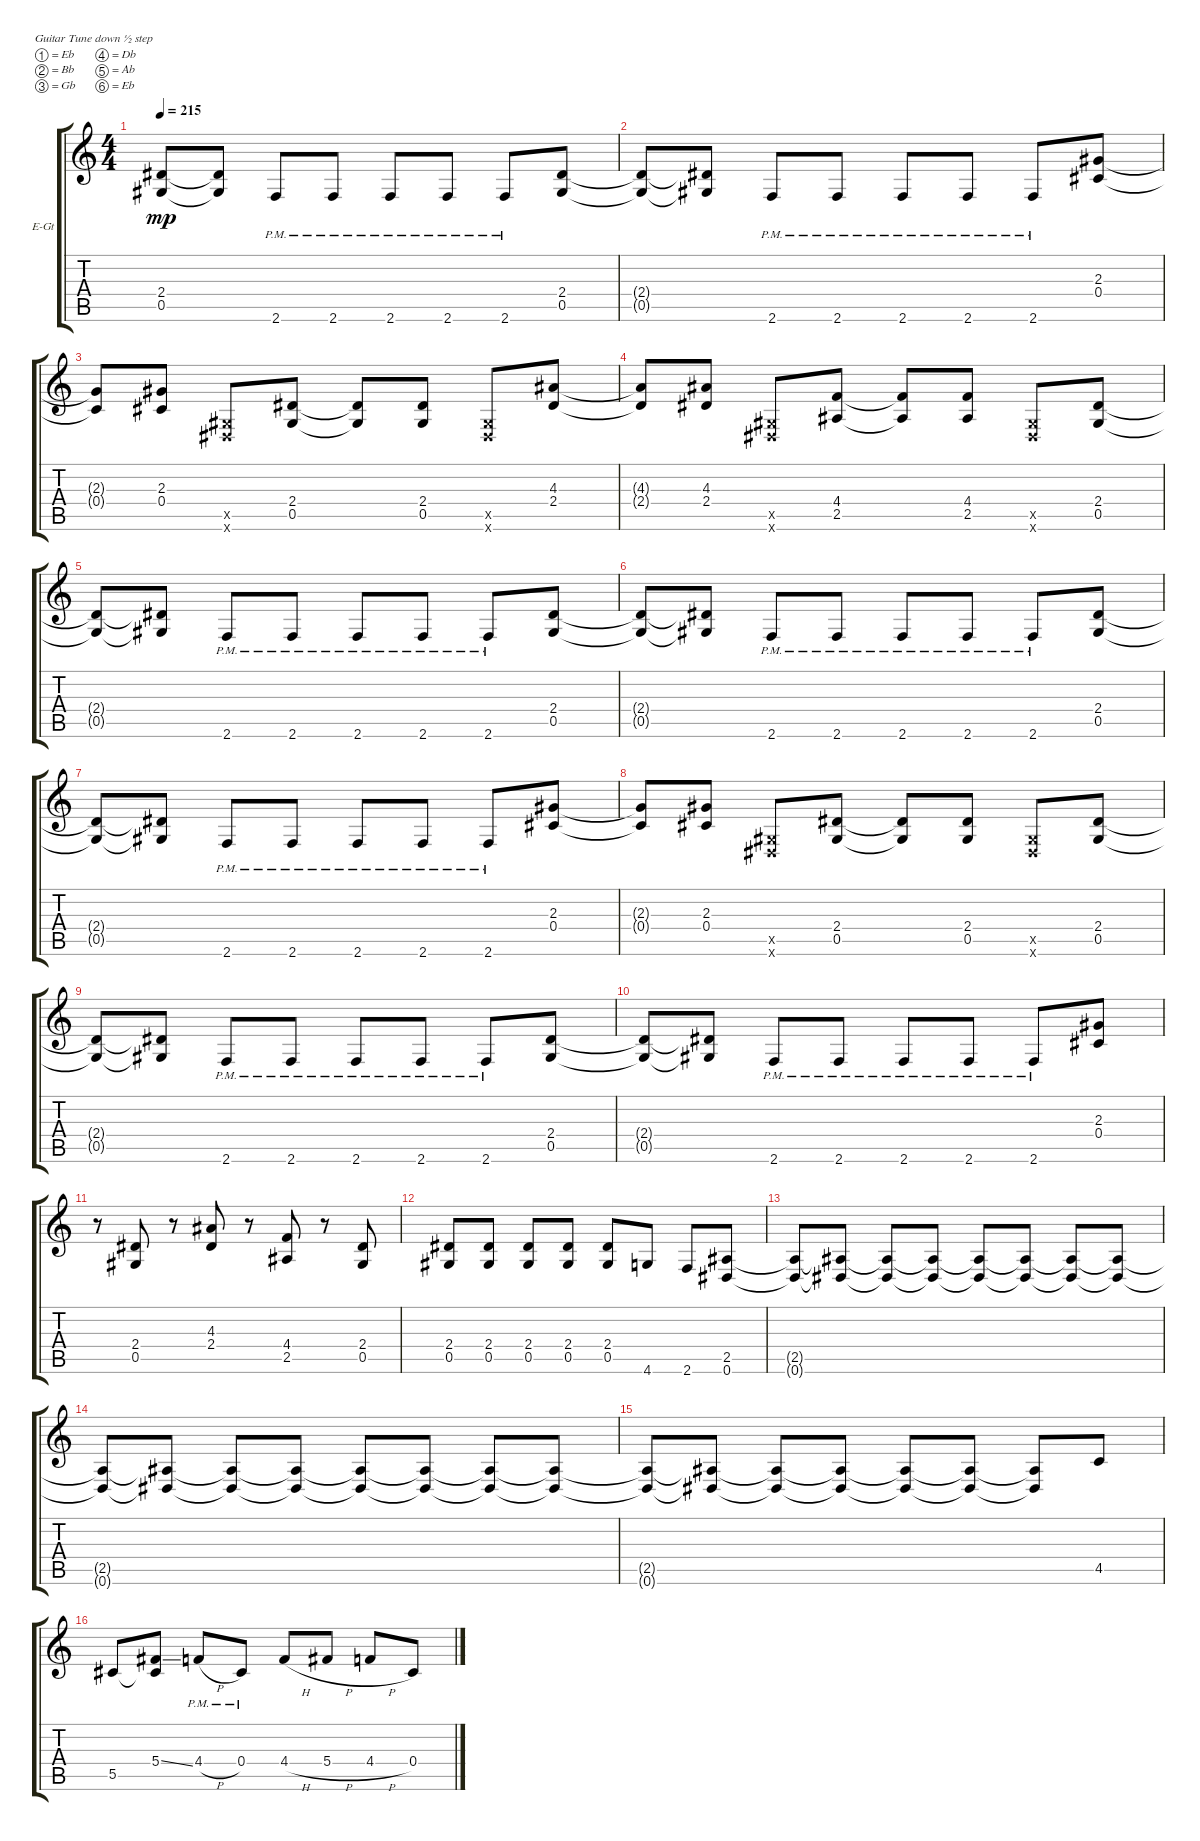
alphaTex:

\bracketExtendMode groupsimilarinstruments
\firstSystemTrackNameOrientation horizontal
\otherSystemsTrackNameOrientation horizontal
\track ("right" "E-Gt") {instrument distortionguitar}
\staff {score tabs}
\tuning (Eb4 Bb3 Gb3 Db3 Ab2 Eb2)
\ts (4 4)
\tempo 215
\clef g2
\ks c
(2.4{t} 0.5{t}).8{dy mp} (2.4{t} 0.5{t}).8 2.6{pm}.8 2.6{pm}.8 2.6{pm}.8 2.6{pm}.8 2.6{pm}.8 (0.5 2.4).8 |
(0.5{t} 2.4{t}).8 (0.5{t} 2.4{t}).8 2.6{pm}.8 2.6{pm}.8 2.6{pm}.8 2.6{pm}.8 2.6{pm}.8 (0.4 2.3).8 |
(0.4{t} 2.3{t}).8 (2.3 0.4).8 (0.5{x} 0.6{x}).8 (0.5 2.4).8 (2.4{t} 0.5{t}).8 (0.5 2.4).8 (0.6{x} 0.5{x}).8 (2.4 4.3).8 |
(2.4{t} 4.3{t}).8 (4.3 2.4).8 (0.6{x} 0.5{x}).8 (4.4 2.5).8 (2.5{t} 4.4{t}).8 (4.4 2.5).8 (0.6{x} 0.5{x}).8 (0.5 2.4).8 |
(0.5{t} 2.4{t}).8 (0.5{t} 2.4{t}).8 2.6{pm}.8 2.6{pm}.8 2.6{pm}.8 2.6{pm}.8 2.6{pm}.8 (2.4 0.5).8 |
(0.5{t} 2.4{t}).8 (0.5{t} 2.4{t}).8 2.6{pm}.8 2.6{pm}.8 2.6{pm}.8 2.6{pm}.8 2.6{pm}.8 (0.5 2.4).8 |
(0.5{t} 2.4{t}).8 (0.5{t} 2.4{t}).8 2.6{pm}.8 2.6{pm}.8 2.6{pm}.8 2.6{pm}.8 2.6{pm}.8 (2.3 0.4).8 |
(0.4{t} 2.3{t}).8 (2.3 0.4).8 (0.5{x} 0.6{x}).8 (0.5 2.4).8 (2.4{t} 0.5{t}).8 (0.5 2.4).8 (0.6{x} 0.5{x}).8 (0.5 2.4).8 |
(2.4{t} 0.5{t}).8 (2.4{t} 0.5{t}).8 2.6{pm}.8 2.6{pm}.8 2.6{pm}.8 2.6{pm}.8 2.6{pm}.8 (0.5 2.4).8 |
(0.5{t} 2.4{t}).8 (0.5{t} 2.4{t}).8 2.6{pm}.8 2.6{pm}.8 2.6{pm}.8 2.6{pm}.8 2.6{pm}.8 (0.4 2.3).8 |
r.8 (0.5 2.4).8 r.8 (4.3 2.4).8 r.8 (4.4 2.5).8 r.8 (0.5 2.4).8 |
(0.5 2.4).8 (0.5 2.4).8 (0.5 2.4).8 (0.5 2.4).8 (0.5 2.4).8 4.6.8 2.6.8 (0.6 2.5).8 |
(2.5{t} 0.6{t}).8 (2.5{t} 0.6{t}).8 (2.5{t} 0.6{t}).8 (2.5{t} 0.6{t}).8 (2.5{t} 0.6{t}).8 (2.5{t} 0.6{t}).8 (2.5{t} 0.6{t}).8 (2.5{t} 0.6{t}).8 |
(2.5{t} 0.6{t}).8 (2.5{t} 0.6{t}).8 (2.5{t} 0.6{t}).8 (2.5{t} 0.6{t}).8 (2.5{t} 0.6{t}).8 (2.5{t} 0.6{t}).8 (2.5{t} 0.6{t}).8 (2.5{t} 0.6{t}).8 |
(2.5{t} 0.6{t}).8 (2.5{t} 0.6{t}).8 (2.5{t} 0.6{t}).8 (2.5{t} 0.6{t}).8 (2.5{t} 0.6{t}).8 (2.5{t} 0.6{t}).8 (2.5{t} 0.6{t}).8 4.5.8 |
5.5.8 (5.4{ss} 5.5{t}).8 4.4{h pm}.8 0.4{pm}.8 4.4{h}.8 5.4{h}.8 4.4{h}.8 0.4.8
